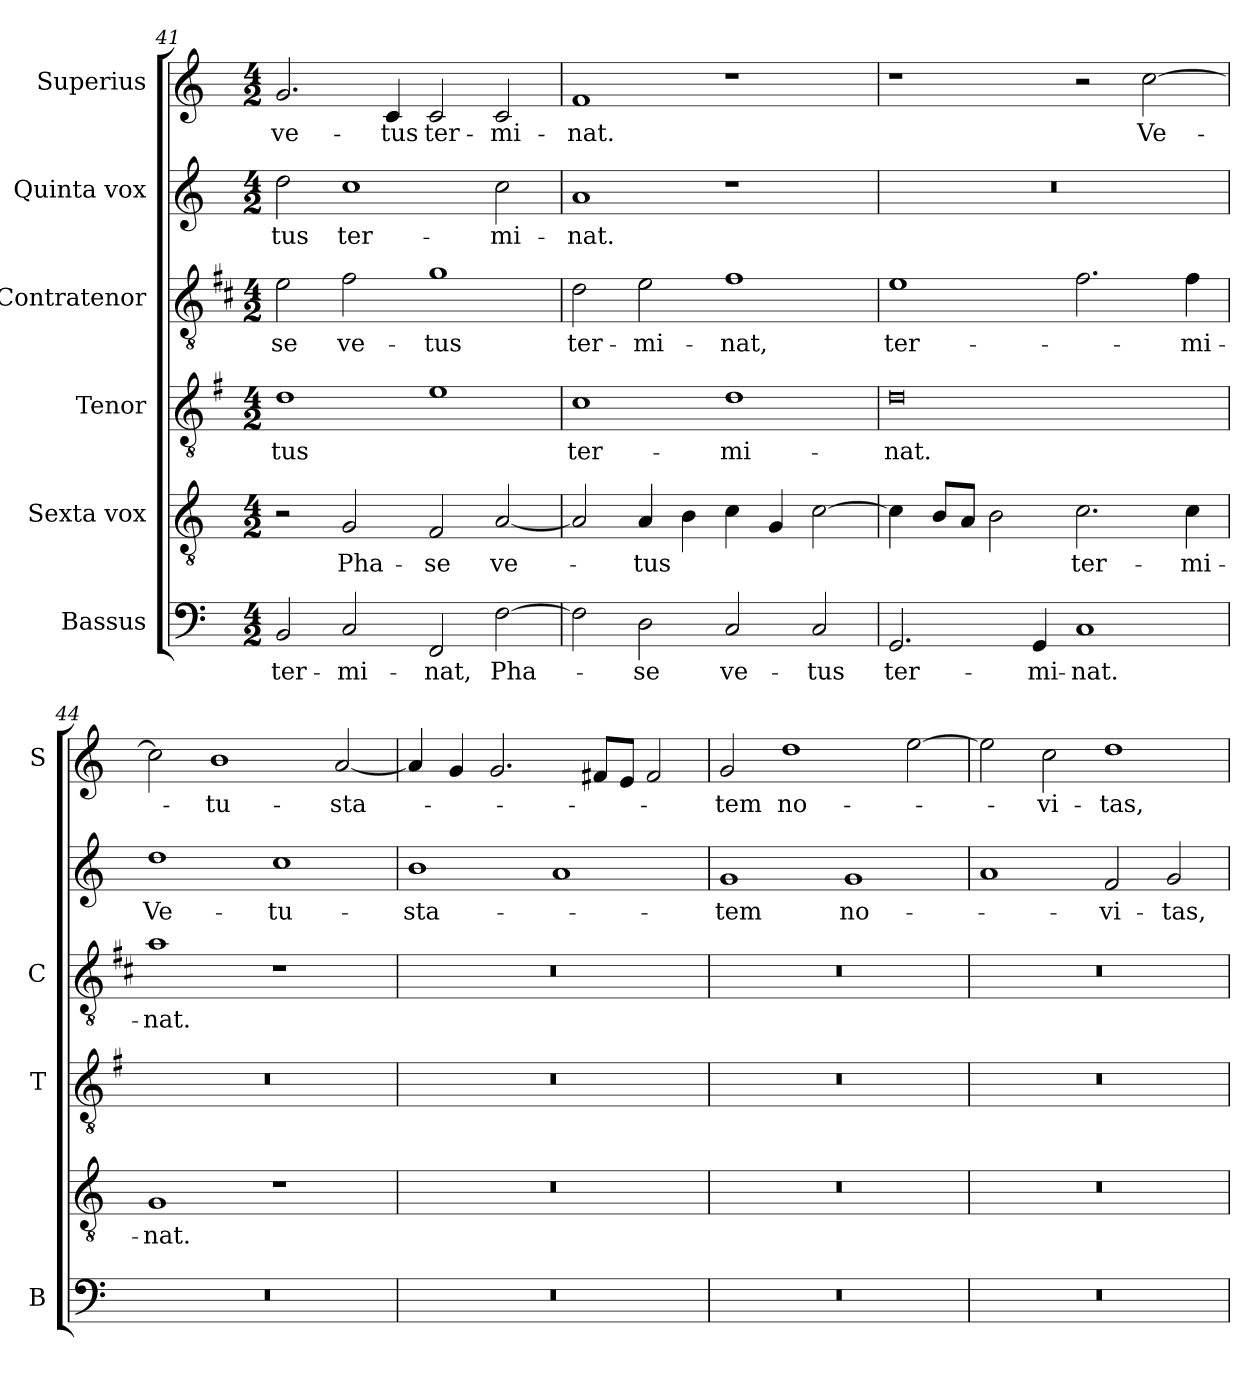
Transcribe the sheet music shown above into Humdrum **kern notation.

**kern	**text	**kern	**text	**kern	**text	**kern	**text	**kern	**text	**kern	**text
*part6	*part6	*part5	*part5	*part4	*part4	*part3	*part3	*part2	*part2	*part1	*part1
*staff6	*staff6	*staff5	*staff5	*staff4	*staff4	*staff3	*staff3	*staff2	*staff2	*staff1	*staff1
*I"Bassus	*	*I"Sexta vox	*	*I"Tenor	*	*I"Contratenor	*	*I"Quinta vox	*	*I"Superius	*
*I'B	*	*	*	*I'T	*	*I'C	*	*	*	*I'S	*
*clefF4	*	*clefGv2	*	*clefGv2	*	*clefGv2	*	*clefG2	*	*clefG2	*
*	*	*	*	*ITrd4c7	*	*ITrd1c2	*	*	*	*	*
*k[]	*	*k[]	*	*k[]	*	*k[]	*	*k[]	*	*k[]	*
*C:	*	*C:	*	*C:	*	*C:	*	*C:	*	*C:	*
*M4/2	*	*M4/2	*	*M4/2	*	*M4/2	*	*M4/2	*	*M4/2	*
=41	=41	=41	=41	=41	=41	=41	=41	=41	=41	=41	=41
!	!LO:LY:b	!	!	!	!LO:LY:b	!	!LO:LY:b	!	!LO:LY:b	!	!LO:LY:b
2BB/	ter-	2r	.	1G	-tus	2d\	-se	2dd\	-tus	2.g/	ve-
!	!LO:LY:b	!	!LO:LY:b	!	!	!	!LO:LY:b	!	!LO:LY:b	!	!
2C/	-mi-	2G/	Pha-	.	.	2e\	ve-	1cc	ter-	.	.
!	!	!	!	!	!	!	!	!	!	!	!LO:LY:b
.	.	.	.	.	.	.	.	.	.	4c/	-tus
!	!LO:LY:b	!	!LO:LY:b	!	!	!	!LO:LY:b	!	!	!	!LO:LY:b
2FF/	-nat,	2F/	-se	1A	.	1f	-tus	.	.	2c/	ter-
!	!LO:LY:b	!	!LO:LY:b	!	!	!	!	!	!LO:LY:b	!	!LO:LY:b
[2F\	Pha-	[2A/	ve-	.	.	.	.	2cc\	-mi-	2c/	-mi-
!!LO:LB:g=z
=42	=42	=42	=42	=42	=42	=42	=42	=42	=42	=42	=42
!	!	!	!	!	!LO:LY:b	!	!LO:LY:b	!	!LO:LY:b	!	!LO:LY:b
2F\]	.	2A/]	.	1F	ter-	2c\	ter-	1a	-nat.	1f	-nat.
!	!LO:LY:b	!	!LO:LY:b	!	!	!	!LO:LY:b	!	!	!	!
2D\	-se	4A/	-tus	.	.	2d\	-mi-	.	.	.	.
.	.	4B\	.	.	.	.	.	.	.	.	.
!	!LO:LY:b	!	!	!	!LO:LY:b	!	!LO:LY:b	!	!	!	!
2C/	ve-	4c\	.	1G	-mi-	1e	-nat,	1r	.	1r	.
.	.	4G/	.	.	.	.	.	.	.	.	.
!	!LO:LY:b	!	!	!	!	!	!	!	!	!	!
2C/	-tus	[2c\	.	.	.	.	.	.	.	.	.
=43	=43	=43	=43	=43	=43	=43	=43	=43	=43	=43	=43
!	!LO:LY:b	!	!	!	!LO:LY:b	!	!LO:LY:b	!	!	!	!
2.GG/	ter-	4c\]	.	0G	-nat.	1d	ter-	0r	.	1r	.
.	.	8B/L	.	.	.	.	.	.	.	.	.
.	.	8A/J	.	.	.	.	.	.	.	.	.
.	.	2B\	.	.	.	.	.	.	.	.	.
!	!LO:LY:b	!	!	!	!	!	!	!	!	!	!
4GG/	-mi-	.	.	.	.	.	.	.	.	.	.
!	!LO:LY:b	!	!LO:LY:b	!	!	!	!	!	!	!	!
1C	-nat.	2.c\	ter-	.	.	2.e\	.	.	.	2r	.
!	!	!	!	!	!	!	!	!	!	!	!LO:LY:b
.	.	.	.	.	.	.	.	.	.	[2cc\	Ve-
!	!	!	!LO:LY:b	!	!	!	!LO:LY:b	!	!	!	!
.	.	4c\	-mi-	.	.	4e\	-mi-	.	.	.	.
=44	=44	=44	=44	=44	=44	=44	=44	=44	=44	=44	=44
!	!	!	!LO:LY:b	!	!	!	!LO:LY:b	!	!LO:LY:b	!	!
0r	.	1G	-nat.	0r	.	1g	-nat.	1dd	Ve-	2cc\]	.
!	!	!	!	!	!	!	!	!	!	!	!LO:LY:b
.	.	.	.	.	.	.	.	.	.	1b	-tu-
!	!	!	!	!	!	!	!	!	!LO:LY:b	!	!
.	.	1r	.	.	.	1r	.	1cc	-tu-	.	.
!	!	!	!	!	!	!	!	!	!	!	!LO:LY:b
.	.	.	.	.	.	.	.	.	.	[2a/	-sta-
=45	=45	=45	=45	=45	=45	=45	=45	=45	=45	=45	=45
!	!	!	!	!	!	!	!	!	!LO:LY:b	!	!
0r	.	0r	.	0r	.	0r	.	1b	-sta-	4a/]	.
.	.	.	.	.	.	.	.	.	.	4g/	.
.	.	.	.	.	.	.	.	.	.	2.g/	.
.	.	.	.	.	.	.	.	1a	.	.	.
.	.	.	.	.	.	.	.	.	.	8f#X/L	.
.	.	.	.	.	.	.	.	.	.	8e/J	.
.	.	.	.	.	.	.	.	.	.	2f#/	.
=46	=46	=46	=46	=46	=46	=46	=46	=46	=46	=46	=46
!	!	!	!	!	!	!	!	!	!LO:LY:b	!	!LO:LY:b
0r	.	0r	.	0r	.	0r	.	1g	-tem	2g/	-tem
!	!	!	!	!	!	!	!	!	!	!	!LO:LY:b
.	.	.	.	.	.	.	.	.	.	1dd	no-
!	!	!	!	!	!	!	!	!	!LO:LY:b	!	!
.	.	.	.	.	.	.	.	1g	no-	.	.
.	.	.	.	.	.	.	.	.	.	[2ee\	.
=47	=47	=47	=47	=47	=47	=47	=47	=47	=47	=47	=47
0r	.	0r	.	0r	.	0r	.	1a	.	2ee\]	.
!	!	!	!	!	!	!	!	!	!	!	!LO:LY:b
.	.	.	.	.	.	.	.	.	.	2cc\	-vi-
!	!	!	!	!	!	!	!	!	!LO:LY:b	!	!LO:LY:b
.	.	.	.	.	.	.	.	2f/	-vi-	1dd	-tas,
!	!	!	!	!	!	!	!	!	!LO:LY:b	!	!
.	.	.	.	.	.	.	.	2g/	-tas,	.	.
=	=	=	=	=	=	=	=	=	=	=	=
*-	*-	*-	*-	*-	*-	*-	*-	*-	*-	*-	*-
